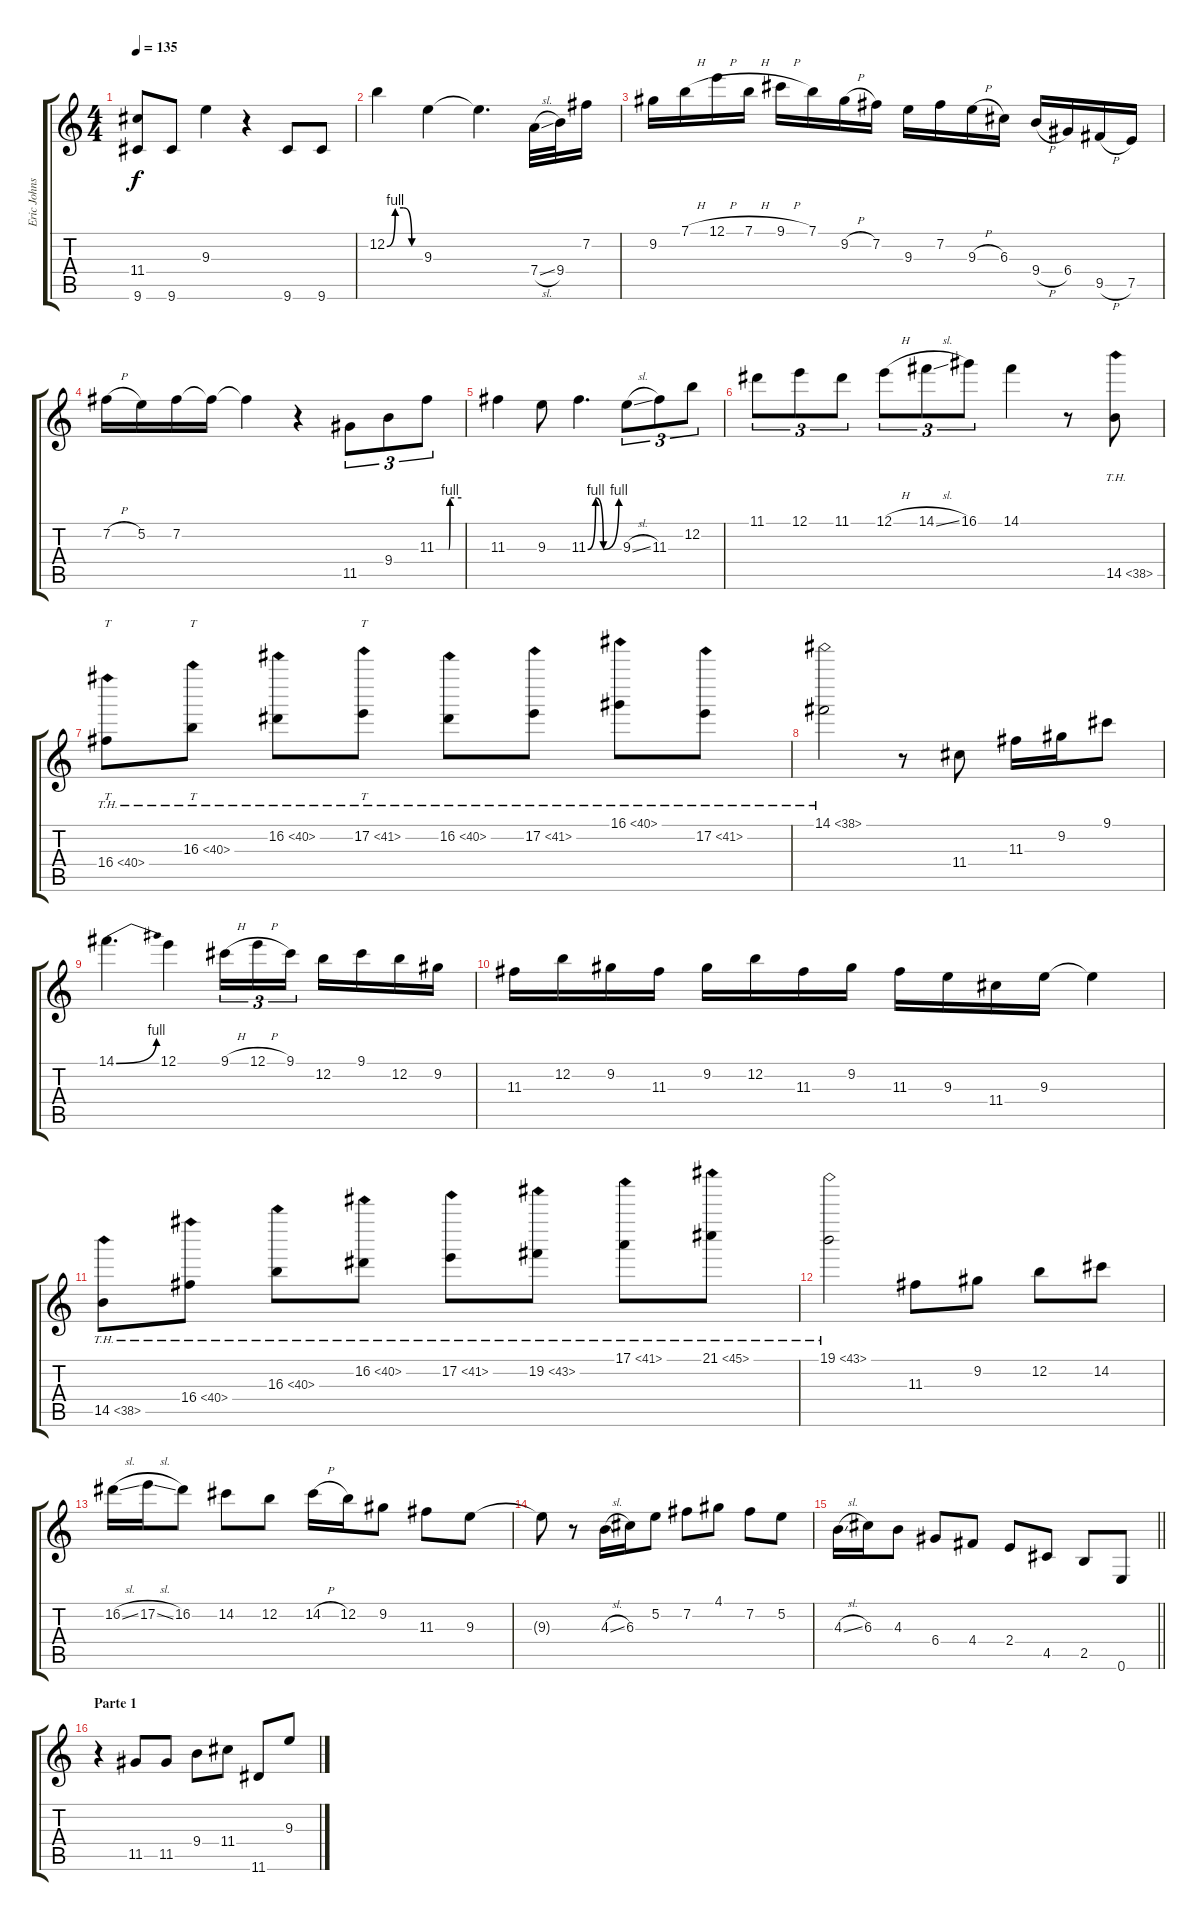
\track ("Eric Johnson " "Eric Johns") {instrument electricguitarjazz}
\staff {score tabs}
\tuning (E4 B3 G3 D3 A2 E2) {hide}
\ts (4 4)
\tempo 135
\clef g2
\ks c
(11.4{t} 9.6).8{dy f} 9.6.8 9.3.4 r.4 9.6.8 9.6.8 |
12.2{be (custom 0 0 15 4 30 4 45 0 60 0)}.4 9.3.4 9.3{t}.4{d} 7.4{sl}.32 9.4.32 7.2.16 |
9.2.16 7.1{h}.16 12.1{h}.16 7.1{h}.16 9.1{h}.16 7.1.16 9.2{h}.16 7.2.16 9.3.16 7.2.16 9.3{h}.16 6.3.16 9.4{h}.16 6.4.16 9.5{h}.16 7.5.16 |
7.2{h}.16 5.2.16 7.2.16 7.2{t}.16 7.2{t}.4 r.4 11.5.8{tu (3 2)} 9.4.8{tu (3 2)} 11.3{be (custom 0 0 30 0 33 4 60 4)}.8{tu (3 2)} |
11.3.4 9.3.8 11.3{be (custom 0 0 15 4 30 0 60 4)}.4{d} 9.3{sl}.8{tu (3 2)} 11.3.8{tu (3 2)} 12.2.8{tu (3 2)} |
11.1.8{tu (3 2)} 12.1.8{tu (3 2)} 11.1.8{tu (3 2)} 12.1{h}.8{tu (3 2)} 14.1{sl}.8{tu (3 2)} 16.1.8{tu (3 2)} 14.1.4 r.8 14.5{th 24}.8 |
16.4{th 24}.8{tt} 16.3{th 24}.8{tt} 16.2{th 24}.8 17.2{th 24}.8{tt} 16.2{th 24}.8 17.2{th 24}.8 16.1{th 24}.8 17.2{th 24}.8 |
14.1{th 24}.2 r.8 11.4.8 11.3.16 9.2.16 9.1.8 |
14.1{be (bend 0 0 60 4)}.4{d} 12.1.4 9.1{h}.16{tu (3 2)} 12.1{h}.16{tu (3 2)} 9.1.16{tu (3 2)} 12.2.16 9.1.16 12.2.16 9.2.16 |
11.3.16 12.2.16 9.2.16 11.3.16 9.2.16 12.2.16 11.3.16 9.2.16 11.3.16 9.3.16 11.4.16 9.3.16 9.3{t}.4 |
14.5{th 24}.8 16.4{th 24}.8 16.3{th 24}.8 16.2{th 24}.8 17.2{th 24}.8 19.2{th 24}.8 17.1{th 24}.8 21.1{th 24}.8 |
19.1{th 24}.2 11.3.8 9.2.8 12.2.8 14.2.8 |
16.2{sl}.16 17.2{sl}.16 16.2.8 14.2.8 12.2.8 14.2{h}.16 12.2.16 9.2.8 11.3.8 9.3.8 |
9.3{t}.8 r.8 4.3{sl}.16 6.3.16 5.2.8 7.2.8 4.1.8 7.2.8 5.2.8 |
\barLineRight lightlight
4.3{sl}.16 6.3.16 4.3.8 6.4.8 4.4.8 2.4.8 4.5.8 2.5.8 0.6.8 |
\section ("" "Parte 1")
r.4 11.5.8 11.5.8 9.4.8 11.4.8 11.6.8 9.3.8
